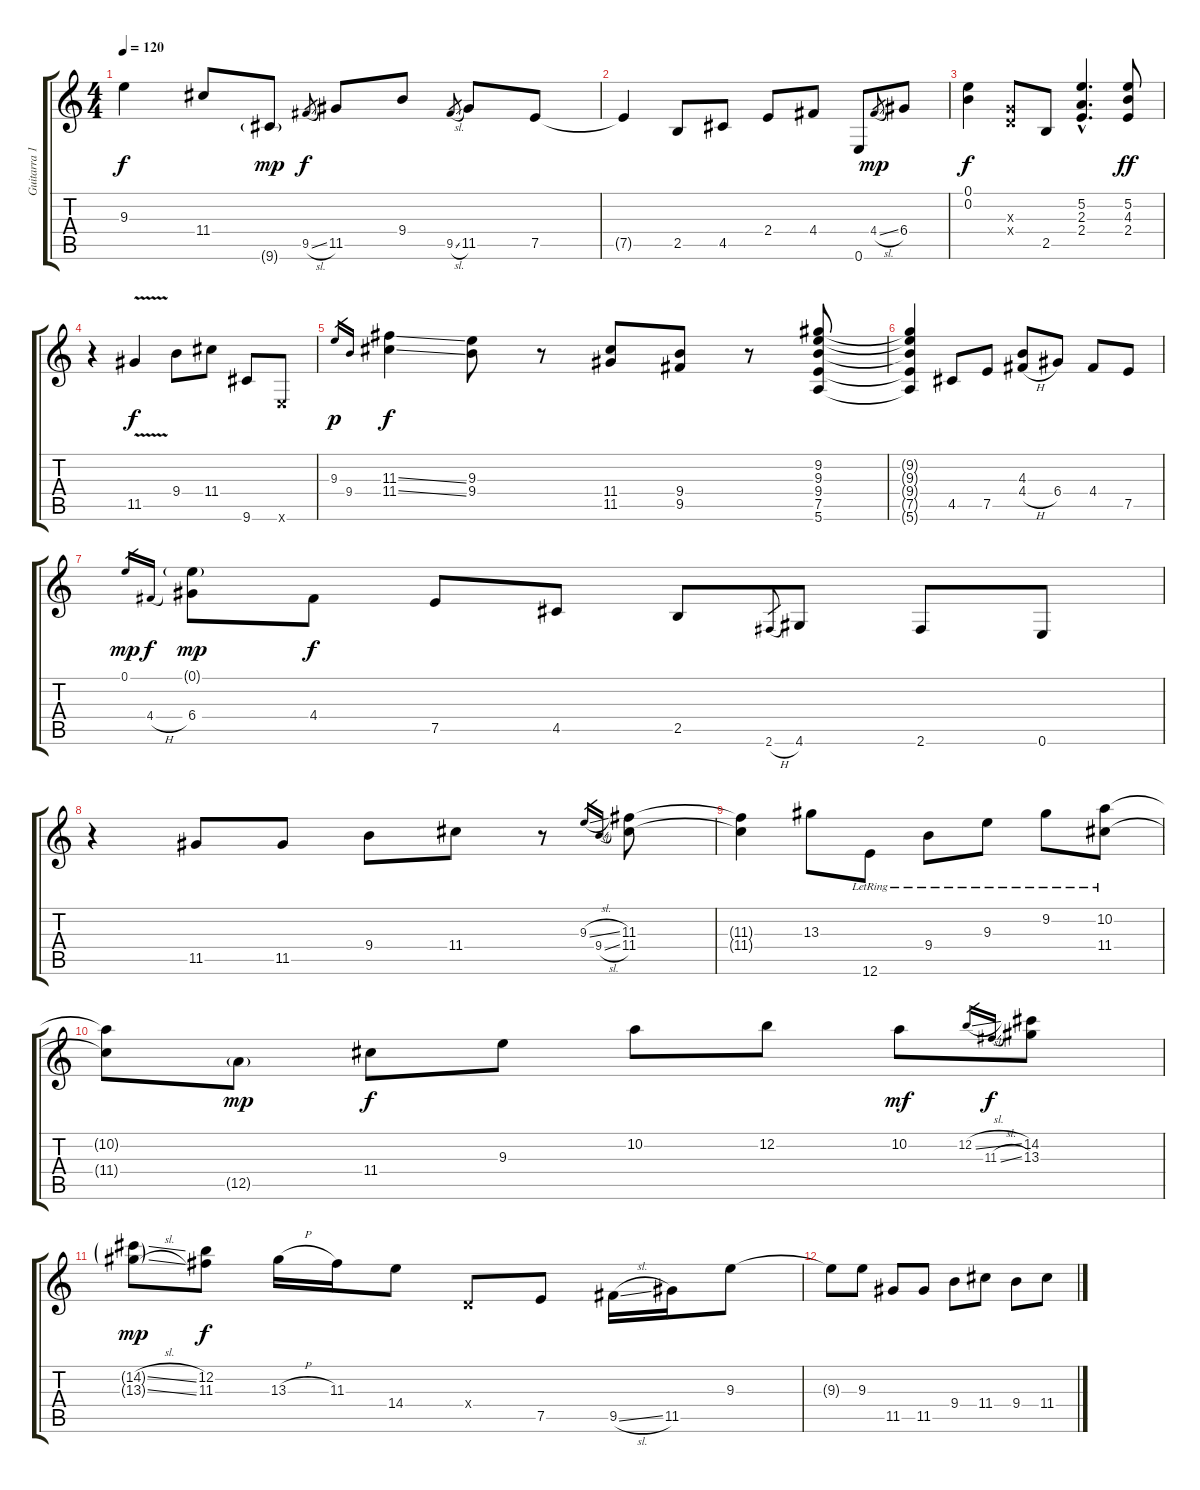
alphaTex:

\track ("Guitarra 1" "Guitarra 1") {instrument electricguitarjazz}
\staff {score tabs}
\tuning (E4 B3 G3 D3 A2 E2) {hide}
\ts (4 4)
\tempo 120
\clef g2
\ks c
9.3{t}.4{dy f} 11.4.8 9.6{g}.8{dy mp} 9.5{sl}.8{gr dy f} 11.5.8 9.4.8 9.5{sl}.8{gr} 11.5.8 7.5.8 |
7.5{t}.4 2.5.8 4.5.8 2.4.8 4.4.8 0.6.8 4.4{sl}.8{gr dy mp} 6.4.8 |
(0.1 0.2).4{dy f} (0.3{x} 0.4{x}).8 2.5.8 (5.2{hac} 2.3{hac} 2.4{hac}).4{d} (5.2 4.3 2.4).8{dy ff} |
r.4 11.5{v}.4{dy f} 9.4.8 11.4.8 9.6.8 0.6{x}.8 |
9.3.16{gr dy p} 9.4.16{gr} (11.3{ss} 11.4{ss}).4{dy f} (9.3 9.4).8 r.8 (11.4 11.5).8 (9.4 9.5).8 r.8 (9.2 9.3 9.4 7.5 5.6).8 |
(9.2{t} 9.3{t} 9.4{t} 7.5{t} 5.6{t}).4 4.5.8 7.5.8 (4.3 4.4{h}).8 6.4.8 4.4.8 7.5.8 |
0.1.16{gr dy mp} 4.4{h}.16{gr dy f} (0.1{g} 6.4).8{dy mp} 4.4.8{dy f} 7.5.8 4.5.8 2.5.8 2.6{h}.8{gr} 4.6.8 2.6.8 0.6.8 |
r.4 11.5.8 11.5.8 9.4.8 11.4.8 r.8 9.3{sl}.16{gr} 9.4{sl}.16{gr} (11.3 11.4).8 |
(11.3{t} 11.4{t}).4 13.3.8 12.6{lr}.8 9.4{lr}.8 9.3{lr}.8 9.2{lr}.8 (10.2{lr} 11.4{lr}).8 |
(10.2{t} 11.4{t}).8 12.5{g}.8{dy mp} 11.4.8{dy f} 9.3.8 10.2.8 12.2.8 10.2.8{dy mf} 12.2{sl}.16{gr} 11.3{sl}.16{gr dy f} (14.2 13.3).8 |
(14.2{sl g} 13.3{sl g}).8{dy mp} (12.2 11.3).8{dy f} 13.3{h}.16 11.3.16 14.4.8 0.4{x}.8 7.5.8 9.5{sl}.16 11.5.16 9.3.8 |
9.3{t}.8 9.3.8 11.5.8 11.5.8 9.4.8 11.4.8 9.4.8 11.4.8
